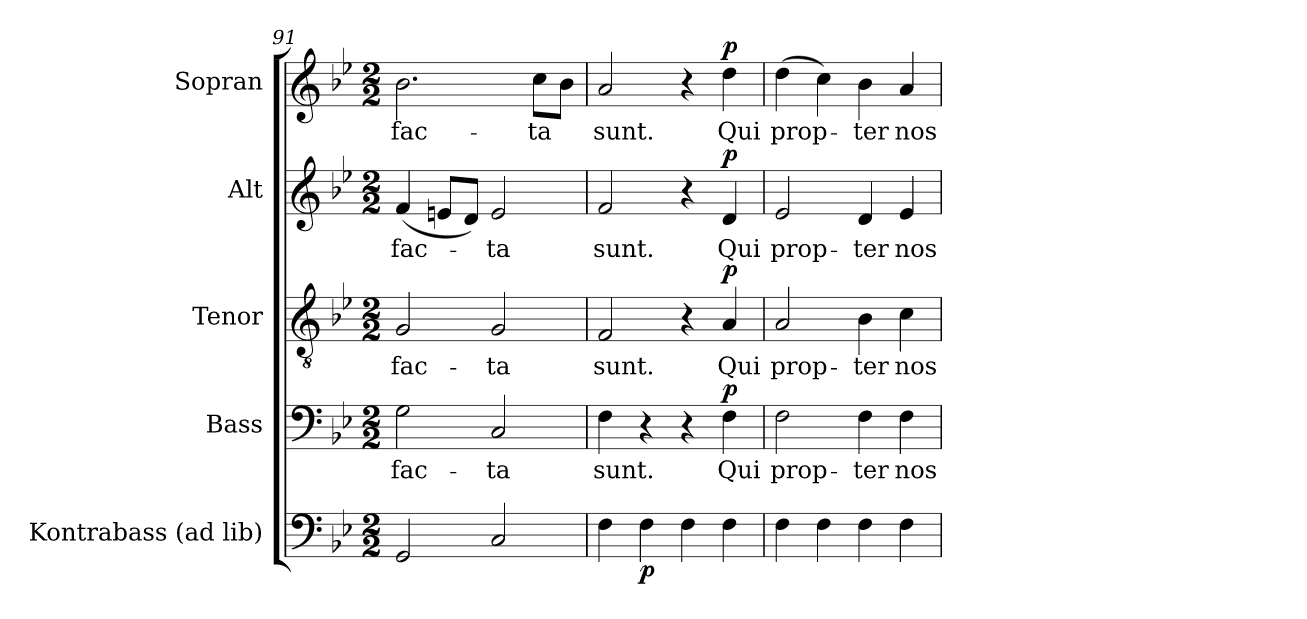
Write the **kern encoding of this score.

**kern	**dynam	**kern	**text	**dynam	**kern	**text	**dynam	**kern	**text	**dynam	**kern	**text	**dynam
*part5	*part5	*part4	*part4	*part4	*part3	*part3	*part3	*part2	*part2	*part2	*part1	*part1	*part1
*staff5	*staff5	*staff4	*staff4	*staff4	*staff3	*staff3	*staff3	*staff2	*staff2	*staff2	*staff1	*staff1	*staff1
*I"Kontrabass (ad lib)	*	*I"Bass	*	*	*I"Tenor	*	*	*I"Alt	*	*	*I"Sopran	*	*
*I'Kb.	*	*I'B.	*	*	*I'T.	*	*	*I'A.	*	*	*I'S.	*	*
*clefF4	*	*clefF4	*	*	*clefGv2	*	*	*clefG2	*	*	*clefG2	*	*
*ITrd7c12	*	*	*	*	*	*	*	*	*	*	*	*	*
*k[b-e-]	*	*k[b-e-]	*	*	*k[b-e-]	*	*	*k[b-e-]	*	*	*k[b-e-]	*	*
*B-:	*	*B-:	*	*	*B-:	*	*	*B-:	*	*	*B-:	*	*
*M2/2	*	*M2/2	*	*	*M2/2	*	*	*M2/2	*	*	*M2/2	*	*
=91	=91	=91	=91	=91	=91	=91	=91	=91	=91	=91	=91	=91	=91
!	!	!	!LO:LY:b	!	!	!LO:LY:b	!	!	!LO:LY:b	!	!	!LO:LY:b	!
2GGG/	.	2G\	fac-	.	2G/	fac-	.	(<4f/	fac-	.	2.b-\	fac-	.
.	.	.	.	.	.	.	.	8en/L	.	.	.	.	.
.	.	.	.	.	.	.	.	8d/J)	.	.	.	.	.
!	!	!	!LO:LY:b	!	!	!LO:LY:b	!	!	!LO:LY:b	!	!	!	!
2CC/	.	2C/	-ta	.	2G/	-ta	.	2e/	-ta	.	.	.	.
!	!	!	!	!	!	!	!	!	!	!	!	!LO:LY:b	!
.	.	.	.	.	.	.	.	.	.	.	8cc\L	-ta	.
.	.	.	.	.	.	.	.	.	.	.	8b-\J	.	.
=92	=92	=92	=92	=92	=92	=92	=92	=92	=92	=92	=92	=92	=92
!	!	!	!LO:LY:b	!	!	!LO:LY:b	!	!	!LO:LY:b	!	!	!LO:LY:b	!
4FF\	.	4F\	sunt.	.	2F/	sunt.	.	2f/	sunt.	.	2a/	sunt.	.
!	!LO:DY:b	!	!	!	!	!	!	!	!	!	!	!	!
4FF\	p	4r	.	.	.	.	.	.	.	.	.	.	.
4FF\	.	4r	.	.	4r	.	.	4r	.	.	4r	.	.
!	!	!	!LO:LY:b	!LO:DY:a	!	!LO:LY:b	!LO:DY:a	!	!LO:LY:b	!LO:DY:a	!	!LO:LY:b	!LO:DY:a
4FF\	.	4F\	Qui	p	4A/	Qui	p	4d/	Qui	p	4dd\	Qui	p
!!LO:LB:g=z
=93	=93	=93	=93	=93	=93	=93	=93	=93	=93	=93	=93	=93	=93
!	!	!	!LO:LY:b	!	!	!LO:LY:b	!	!	!LO:LY:b	!	!	!LO:LY:b	!
4FF\	.	2F\	prop-	.	2A/	prop-	.	2e-/	prop-	.	(>4dd\	prop-	.
4FF\	.	.	.	.	.	.	.	.	.	.	4cc\)	.	.
!	!	!	!LO:LY:b	!	!	!LO:LY:b	!	!	!LO:LY:b	!	!	!LO:LY:b	!
4FF\	.	4F\	-ter	.	4B-\	-ter	.	4d/	-ter	.	4b-\	-ter	.
!	!	!	!LO:LY:b	!	!	!LO:LY:b	!	!	!LO:LY:b	!	!	!LO:LY:b	!
4FF\	.	4F\	nos	.	4c\	nos	.	4e-/	nos	.	4a/	nos	.
=	=	=	=	=	=	=	=	=	=	=	=	=	=
*-	*-	*-	*-	*-	*-	*-	*-	*-	*-	*-	*-	*-	*-
